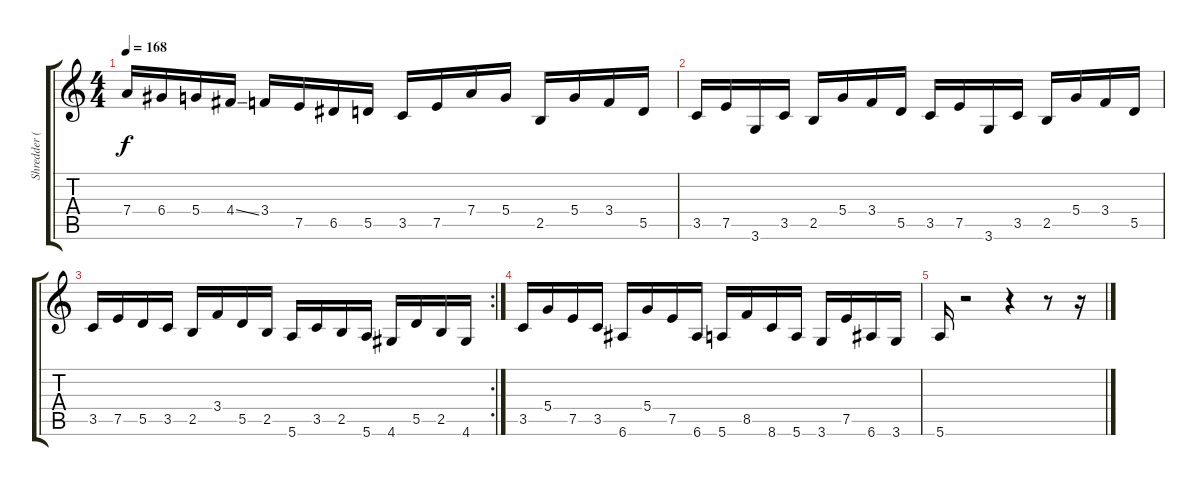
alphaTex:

\track ("Shredder (Clean Guitar)" "Shredder (") {instrument electricguitarclean}
\staff {score tabs}
\tuning (E4 B3 G3 D3 A2 E2) {hide}
\ts (4 4)
\tempo 168
\clef g2
\ks c
7.4.16{dy f} 6.4.16 5.4.16 4.4{ss}.16 3.4.16 7.5.16 6.5.16 5.5.16 3.5.16 7.5.16 7.4.16 5.4.16 2.5.16 5.4.16 3.4.16 5.5.16 |
3.5.16 7.5.16 3.6.16 3.5.16 2.5.16 5.4.16 3.4.16 5.5.16 3.5.16 7.5.16 3.6.16 3.5.16 2.5.16 5.4.16 3.4.16 5.5.16 |
\rc 2
3.5.16 7.5.16 5.5.16 3.5.16 2.5.16 3.4.16 5.5.16 2.5.16 5.6.16 3.5.16 2.5.16 5.6.16 4.6.16 5.5.16 2.5.16 4.6.16 |
3.5.16 5.4.16 7.5.16 3.5.16 6.6.16 5.4.16 7.5.16 6.6.16 5.6.16 8.5.16 8.6.16 5.6.16 3.6.16 7.5.16 6.6.16 3.6.16 |
5.6.16 r.2 r.4 r.8 r.16
